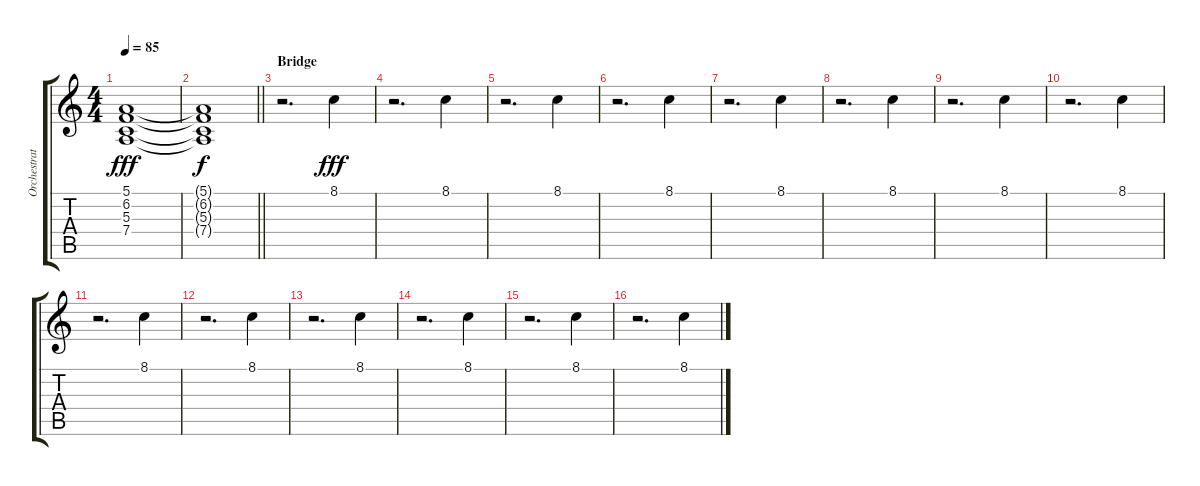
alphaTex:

\track ("Orchestration II" "Orchestrat") {instrument trombone}
\staff {score tabs}
\tuning (E4 B3 G3 D3 A2 E2) {hide}
\ts (4 4)
\tempo 85
\clef g2
\ks c
(5.1 6.2 5.3 7.4).1{dy fff} |
\barLineRight lightlight
(5.1{t} 6.2{t} 5.3{t} 7.4{t}).1{dy f} |
\section ("" "Bridge")
r.2{d instrument woodblock} 8.1.4{dy fff} |
r.2{d} 8.1.4 |
r.2{d} 8.1.4 |
r.2{d} 8.1.4 |
r.2{d} 8.1.4 |
r.2{d} 8.1.4 |
r.2{d} 8.1.4 |
r.2{d} 8.1.4 |
r.2{d} 8.1.4 |
r.2{d} 8.1.4 |
r.2{d} 8.1.4 |
r.2{d} 8.1.4 |
r.2{d} 8.1.4 |
r.2{d} 8.1.4
